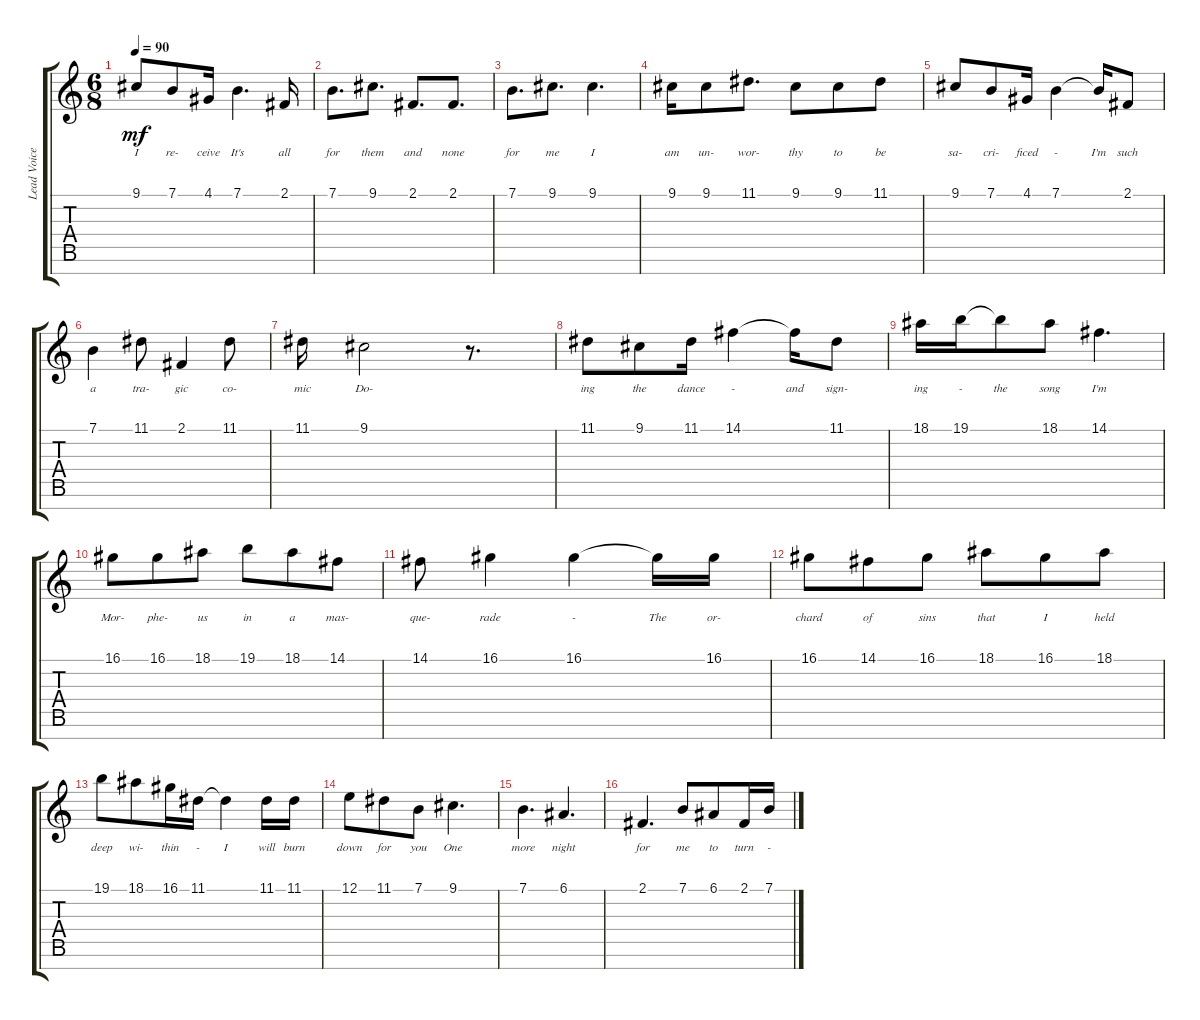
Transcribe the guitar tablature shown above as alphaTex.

\track ("Lead Voice" "Lead Voice") {instrument voiceoohs}
\staff {score tabs}
\tuning (E4 B3 G3 D3 A2 E2 B1) {hide}
\ts (6 8)
\tempo 90
\clef g2
\ks c
9.1.8{lyrics (0 "I") lyrics (1 "") lyrics (2 "") lyrics (3 "") lyrics (4 "") dy mf} 7.1.8{lyrics (0 "re-") lyrics (1 "") lyrics (2 "") lyrics (3 "") lyrics (4 "")} 4.1.16{lyrics (0 "ceive") lyrics (1 "") lyrics (2 "") lyrics (3 "") lyrics (4 "")} 7.1.4{d lyrics (0 "It's") lyrics (1 "") lyrics (2 "") lyrics (3 "") lyrics (4 "")} 2.1.16{lyrics (0 "all") lyrics (1 "") lyrics (2 "") lyrics (3 "") lyrics (4 "")} |
7.1.8{d lyrics (0 "for") lyrics (1 "") lyrics (2 "") lyrics (3 "") lyrics (4 "")} 9.1.8{d lyrics (0 "them") lyrics (1 "") lyrics (2 "") lyrics (3 "") lyrics (4 "")} 2.1.8{d lyrics (0 "and") lyrics (1 "") lyrics (2 "") lyrics (3 "") lyrics (4 "")} 2.1.8{d lyrics (0 "none") lyrics (1 "") lyrics (2 "") lyrics (3 "") lyrics (4 "")} |
7.1.8{d lyrics (0 "for") lyrics (1 "") lyrics (2 "") lyrics (3 "") lyrics (4 "")} 9.1.8{d lyrics (0 "me") lyrics (1 "") lyrics (2 "") lyrics (3 "") lyrics (4 "")} 9.1.4{d lyrics (0 "I") lyrics (1 "") lyrics (2 "") lyrics (3 "") lyrics (4 "")} |
9.1.16{lyrics (0 "am") lyrics (1 "") lyrics (2 "") lyrics (3 "") lyrics (4 "")} 9.1.8{lyrics (0 "un-") lyrics (1 "") lyrics (2 "") lyrics (3 "") lyrics (4 "")} 11.1.8{d lyrics (0 "wor-") lyrics (1 "") lyrics (2 "") lyrics (3 "") lyrics (4 "")} 9.1.8{lyrics (0 "thy") lyrics (1 "") lyrics (2 "") lyrics (3 "") lyrics (4 "")} 9.1.8{lyrics (0 "to") lyrics (1 "") lyrics (2 "") lyrics (3 "") lyrics (4 "")} 11.1.8{lyrics (0 "be") lyrics (1 "") lyrics (2 "") lyrics (3 "") lyrics (4 "")} |
9.1.8{lyrics (0 "sa-") lyrics (1 "") lyrics (2 "") lyrics (3 "") lyrics (4 "")} 7.1.8{lyrics (0 "cri-") lyrics (1 "") lyrics (2 "") lyrics (3 "") lyrics (4 "")} 4.1.16{lyrics (0 "ficed") lyrics (1 "") lyrics (2 "") lyrics (3 "") lyrics (4 "")} 7.1.4{lyrics (0 "-") lyrics (1 "") lyrics (2 "") lyrics (3 "") lyrics (4 "")} 7.1{t}.16{lyrics (0 "I'm") lyrics (1 "") lyrics (2 "") lyrics (3 "") lyrics (4 "")} 2.1.8{lyrics (0 "such") lyrics (1 "") lyrics (2 "") lyrics (3 "") lyrics (4 "")} |
7.1.4{lyrics (0 "a") lyrics (1 "") lyrics (2 "") lyrics (3 "") lyrics (4 "")} 11.1.8{lyrics (0 "tra-") lyrics (1 "") lyrics (2 "") lyrics (3 "") lyrics (4 "")} 2.1.4{lyrics (0 "gic") lyrics (1 "") lyrics (2 "") lyrics (3 "") lyrics (4 "")} 11.1.8{lyrics (0 "co-") lyrics (1 "") lyrics (2 "") lyrics (3 "") lyrics (4 "")} |
11.1.16{lyrics (0 "mic") lyrics (1 "") lyrics (2 "") lyrics (3 "") lyrics (4 "")} 9.1.2{lyrics (0 "Do-") lyrics (1 "") lyrics (2 "") lyrics (3 "") lyrics (4 "")} r.8{d} |
11.1.8{lyrics (0 "ing") lyrics (1 "") lyrics (2 "") lyrics (3 "") lyrics (4 "")} 9.1.8{lyrics (0 "the") lyrics (1 "") lyrics (2 "") lyrics (3 "") lyrics (4 "")} 11.1.16{lyrics (0 "dance") lyrics (1 "") lyrics (2 "") lyrics (3 "") lyrics (4 "")} 14.1.4{lyrics (0 "-") lyrics (1 "") lyrics (2 "") lyrics (3 "") lyrics (4 "")} 14.1{t}.16{lyrics (0 "and") lyrics (1 "") lyrics (2 "") lyrics (3 "") lyrics (4 "")} 11.1.8{lyrics (0 "sign-") lyrics (1 "") lyrics (2 "") lyrics (3 "") lyrics (4 "")} |
18.1.16{lyrics (0 "ing") lyrics (1 "") lyrics (2 "") lyrics (3 "") lyrics (4 "")} 19.1.16{lyrics (0 "-") lyrics (1 "") lyrics (2 "") lyrics (3 "") lyrics (4 "")} 19.1{t}.8{lyrics (0 "the") lyrics (1 "") lyrics (2 "") lyrics (3 "") lyrics (4 "")} 18.1.8{lyrics (0 "song") lyrics (1 "") lyrics (2 "") lyrics (3 "") lyrics (4 "")} 14.1.4{d lyrics (0 "I'm") lyrics (1 "") lyrics (2 "") lyrics (3 "") lyrics (4 "")} |
16.1.8{lyrics (0 "Mor-") lyrics (1 "") lyrics (2 "") lyrics (3 "") lyrics (4 "")} 16.1.8{lyrics (0 "phe-") lyrics (1 "") lyrics (2 "") lyrics (3 "") lyrics (4 "")} 18.1.8{lyrics (0 "us") lyrics (1 "") lyrics (2 "") lyrics (3 "") lyrics (4 "")} 19.1.8{lyrics (0 "in") lyrics (1 "") lyrics (2 "") lyrics (3 "") lyrics (4 "")} 18.1.8{lyrics (0 "a") lyrics (1 "") lyrics (2 "") lyrics (3 "") lyrics (4 "")} 14.1.8{lyrics (0 "mas-") lyrics (1 "") lyrics (2 "") lyrics (3 "") lyrics (4 "")} |
14.1.8{lyrics (0 "que-") lyrics (1 "") lyrics (2 "") lyrics (3 "") lyrics (4 "")} 16.1.4{lyrics (0 "rade") lyrics (1 "") lyrics (2 "") lyrics (3 "") lyrics (4 "")} 16.1.4{lyrics (0 "-") lyrics (1 "") lyrics (2 "") lyrics (3 "") lyrics (4 "")} 16.1{t}.16{lyrics (0 "The") lyrics (1 "") lyrics (2 "") lyrics (3 "") lyrics (4 "")} 16.1.16{lyrics (0 "or-") lyrics (1 "") lyrics (2 "") lyrics (3 "") lyrics (4 "")} |
16.1.8{lyrics (0 "chard") lyrics (1 "") lyrics (2 "") lyrics (3 "") lyrics (4 "")} 14.1.8{lyrics (0 "of") lyrics (1 "") lyrics (2 "") lyrics (3 "") lyrics (4 "")} 16.1.8{lyrics (0 "sins") lyrics (1 "") lyrics (2 "") lyrics (3 "") lyrics (4 "")} 18.1.8{lyrics (0 "that") lyrics (1 "") lyrics (2 "") lyrics (3 "") lyrics (4 "")} 16.1.8{lyrics (0 "I") lyrics (1 "") lyrics (2 "") lyrics (3 "") lyrics (4 "")} 18.1.8{lyrics (0 "held") lyrics (1 "") lyrics (2 "") lyrics (3 "") lyrics (4 "")} |
19.1.8{lyrics (0 "deep") lyrics (1 "") lyrics (2 "") lyrics (3 "") lyrics (4 "")} 18.1.8{lyrics (0 "wi-") lyrics (1 "") lyrics (2 "") lyrics (3 "") lyrics (4 "")} 16.1.16{lyrics (0 "thin") lyrics (1 "") lyrics (2 "") lyrics (3 "") lyrics (4 "")} 11.1.16{lyrics (0 "-") lyrics (1 "") lyrics (2 "") lyrics (3 "") lyrics (4 "")} 11.1{t}.4{lyrics (0 "I") lyrics (1 "") lyrics (2 "") lyrics (3 "") lyrics (4 "")} 11.1.16{lyrics (0 "will") lyrics (1 "") lyrics (2 "") lyrics (3 "") lyrics (4 "")} 11.1.16{lyrics (0 "burn") lyrics (1 "") lyrics (2 "") lyrics (3 "") lyrics (4 "")} |
12.1.8{lyrics (0 "down") lyrics (1 "") lyrics (2 "") lyrics (3 "") lyrics (4 "")} 11.1.8{lyrics (0 "for") lyrics (1 "") lyrics (2 "") lyrics (3 "") lyrics (4 "")} 7.1.8{lyrics (0 "you") lyrics (1 "") lyrics (2 "") lyrics (3 "") lyrics (4 "")} 9.1.4{d lyrics (0 "One") lyrics (1 "") lyrics (2 "") lyrics (3 "") lyrics (4 "")} |
7.1.4{d lyrics (0 "more") lyrics (1 "") lyrics (2 "") lyrics (3 "") lyrics (4 "")} 6.1.4{d lyrics (0 "night") lyrics (1 "") lyrics (2 "") lyrics (3 "") lyrics (4 "")} |
2.1.4{d lyrics (0 "for") lyrics (1 "") lyrics (2 "") lyrics (3 "") lyrics (4 "")} 7.1.8{lyrics (0 "me") lyrics (1 "") lyrics (2 "") lyrics (3 "") lyrics (4 "")} 6.1.8{lyrics (0 "to") lyrics (1 "") lyrics (2 "") lyrics (3 "") lyrics (4 "")} 2.1.16{lyrics (0 "turn") lyrics (1 "") lyrics (2 "") lyrics (3 "") lyrics (4 "")} 7.1.16{lyrics (0 "-") lyrics (1 "") lyrics (2 "") lyrics (3 "") lyrics (4 "")}
